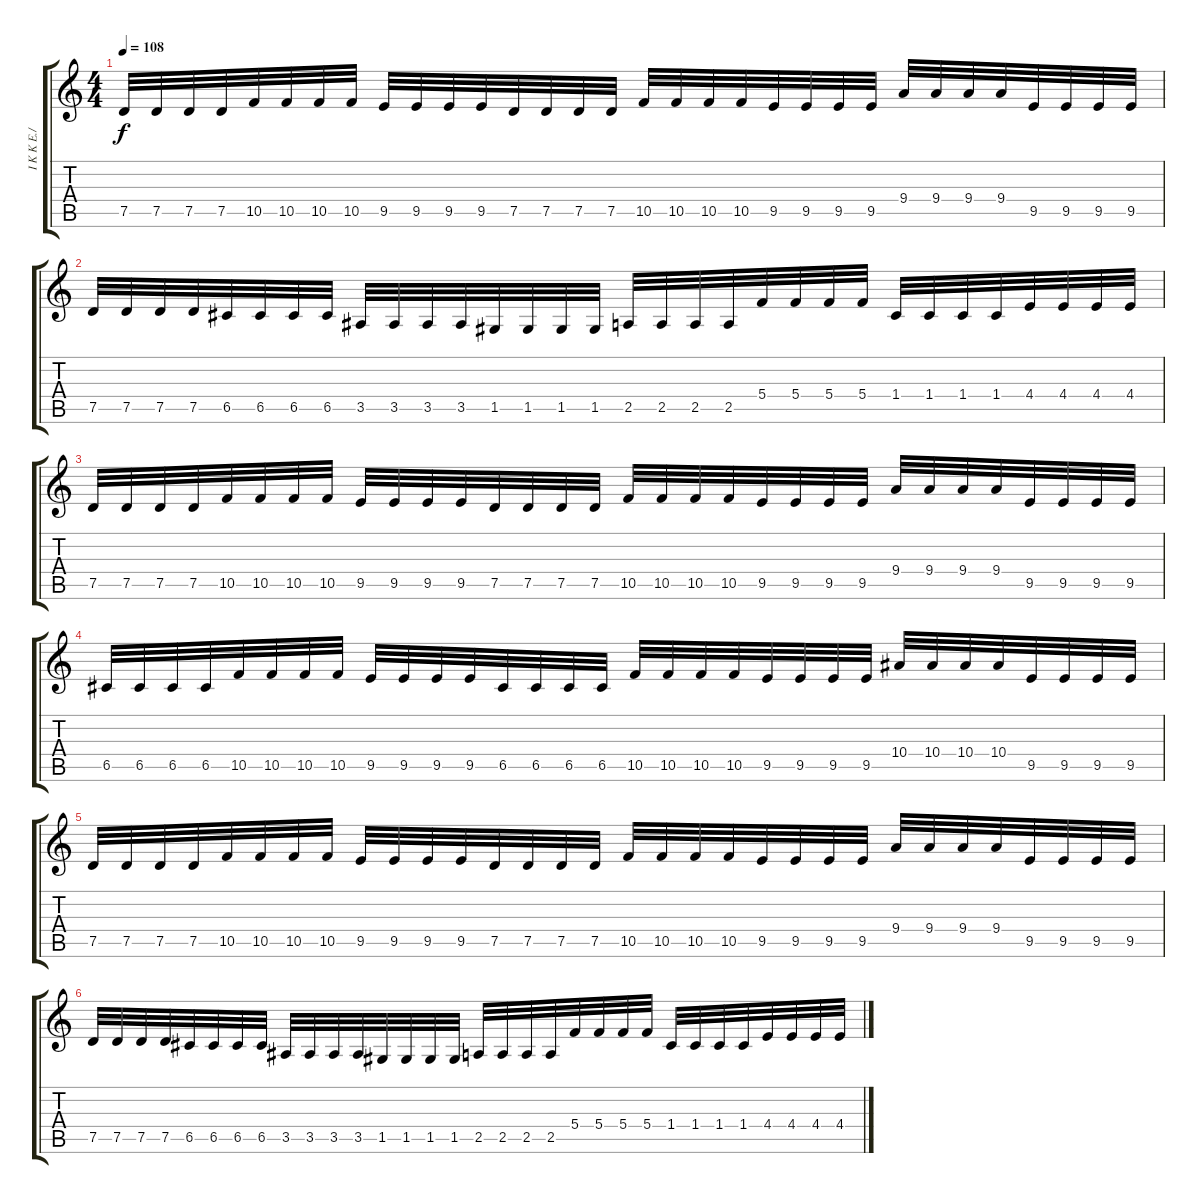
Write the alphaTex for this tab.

\track ("I K K E./ S I N C O." "I K K E./ ") {instrument overdrivenguitar}
\staff {score tabs}
\tuning (D4 A3 F3 C3 G2 C2) {hide}
\ts (4 4)
\tempo 108
\clef g2
\ks c
7.5.32{dy f} 7.5.32 7.5.32 7.5.32 10.5.32 10.5.32 10.5.32 10.5.32 9.5.32 9.5.32 9.5.32 9.5.32 7.5.32 7.5.32 7.5.32 7.5.32 10.5.32 10.5.32 10.5.32 10.5.32 9.5.32 9.5.32 9.5.32 9.5.32 9.4.32 9.4.32 9.4.32 9.4.32 9.5.32 9.5.32 9.5.32 9.5.32 |
7.5.32 7.5.32 7.5.32 7.5.32 6.5.32 6.5.32 6.5.32 6.5.32 3.5.32 3.5.32 3.5.32 3.5.32 1.5.32 1.5.32 1.5.32 1.5.32 2.5.32 2.5.32 2.5.32 2.5.32 5.4.32 5.4.32 5.4.32 5.4.32 1.4.32 1.4.32 1.4.32 1.4.32 4.4.32 4.4.32 4.4.32 4.4.32 |
7.5.32 7.5.32 7.5.32 7.5.32 10.5.32 10.5.32 10.5.32 10.5.32 9.5.32 9.5.32 9.5.32 9.5.32 7.5.32 7.5.32 7.5.32 7.5.32 10.5.32 10.5.32 10.5.32 10.5.32 9.5.32 9.5.32 9.5.32 9.5.32 9.4.32 9.4.32 9.4.32 9.4.32 9.5.32 9.5.32 9.5.32 9.5.32 |
6.5.32 6.5.32 6.5.32 6.5.32 10.5.32 10.5.32 10.5.32 10.5.32 9.5.32 9.5.32 9.5.32 9.5.32 6.5.32 6.5.32 6.5.32 6.5.32 10.5.32 10.5.32 10.5.32 10.5.32 9.5.32 9.5.32 9.5.32 9.5.32 10.4.32 10.4.32 10.4.32 10.4.32 9.5.32 9.5.32 9.5.32 9.5.32 |
7.5.32 7.5.32 7.5.32 7.5.32 10.5.32 10.5.32 10.5.32 10.5.32 9.5.32 9.5.32 9.5.32 9.5.32 7.5.32 7.5.32 7.5.32 7.5.32 10.5.32 10.5.32 10.5.32 10.5.32 9.5.32 9.5.32 9.5.32 9.5.32 9.4.32 9.4.32 9.4.32 9.4.32 9.5.32 9.5.32 9.5.32 9.5.32 |
7.5.32 7.5.32 7.5.32 7.5.32 6.5.32 6.5.32 6.5.32 6.5.32 3.5.32 3.5.32 3.5.32 3.5.32 1.5.32 1.5.32 1.5.32 1.5.32 2.5.32 2.5.32 2.5.32 2.5.32 5.4.32 5.4.32 5.4.32 5.4.32 1.4.32 1.4.32 1.4.32 1.4.32 4.4.32 4.4.32 4.4.32 4.4.32
